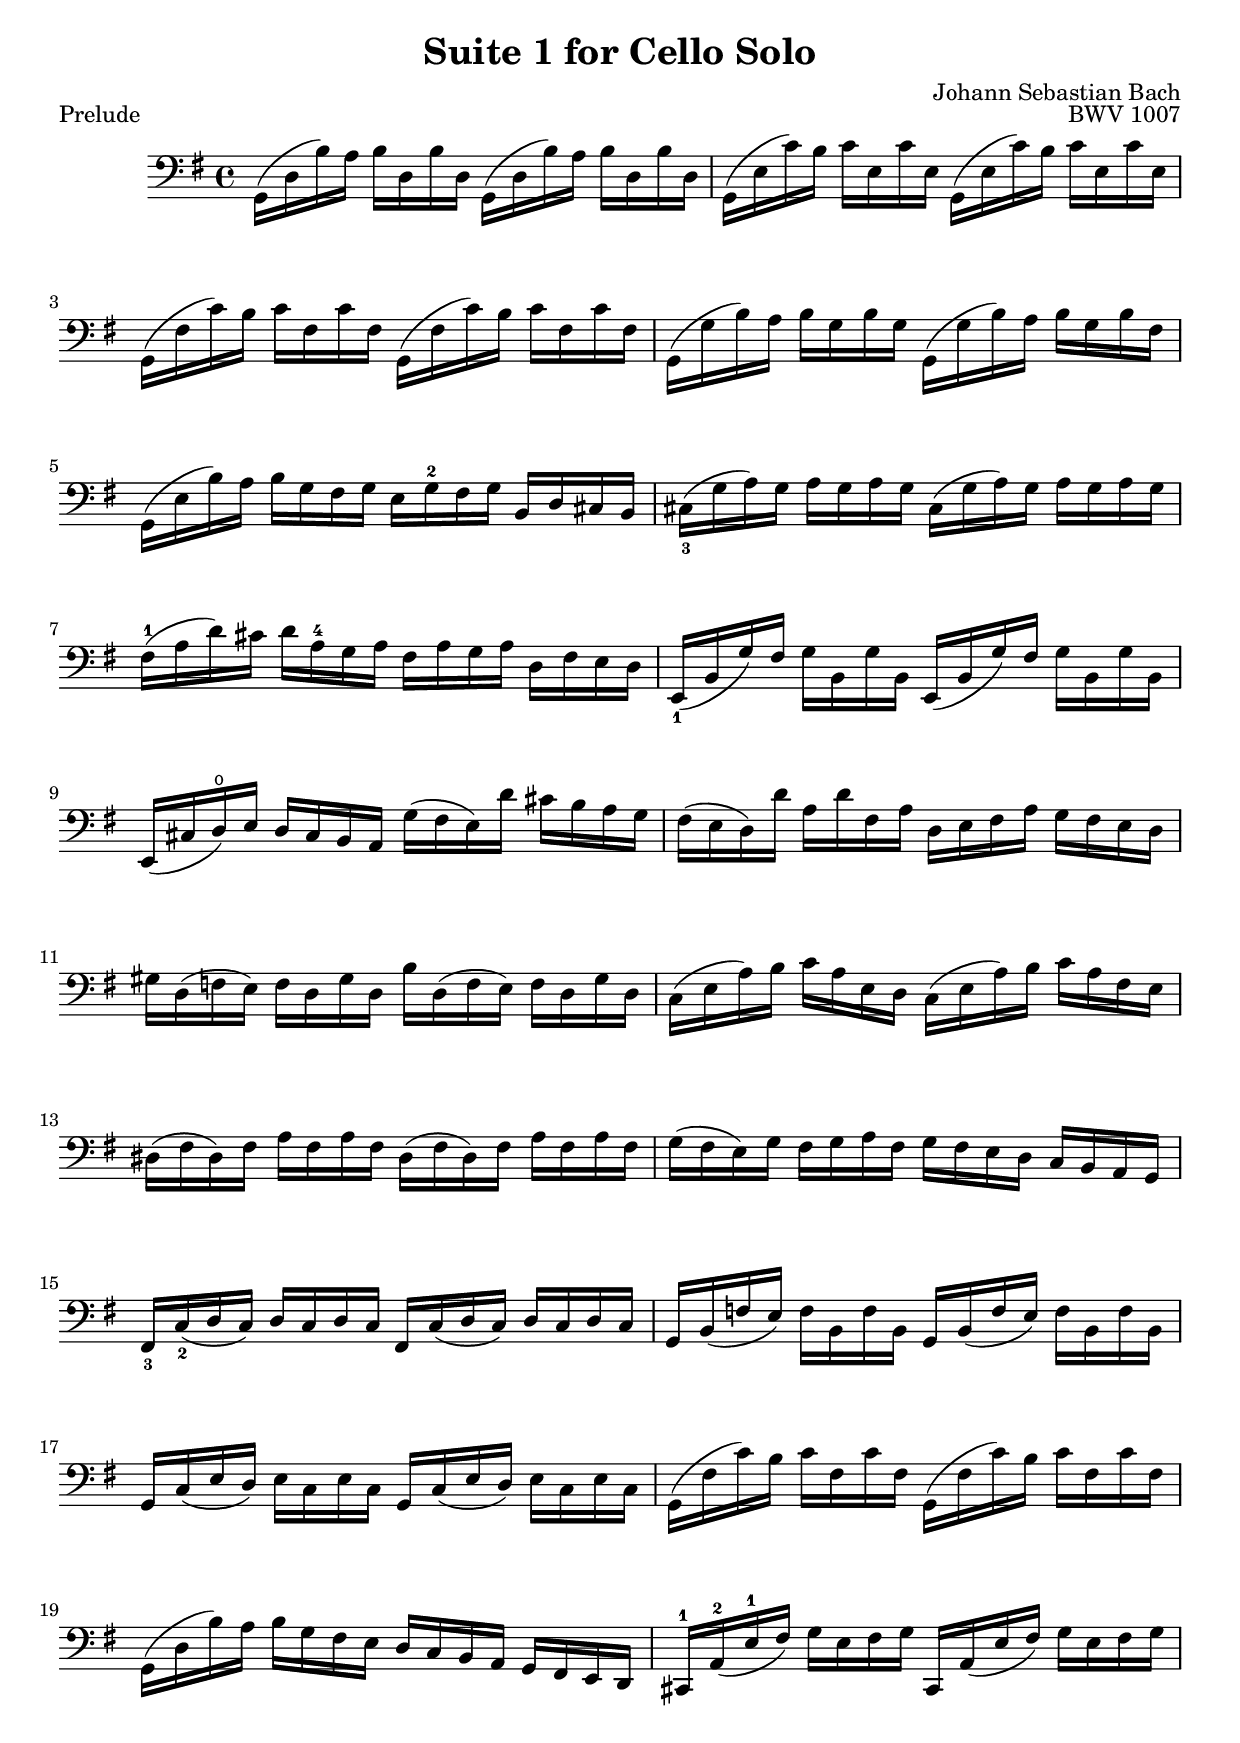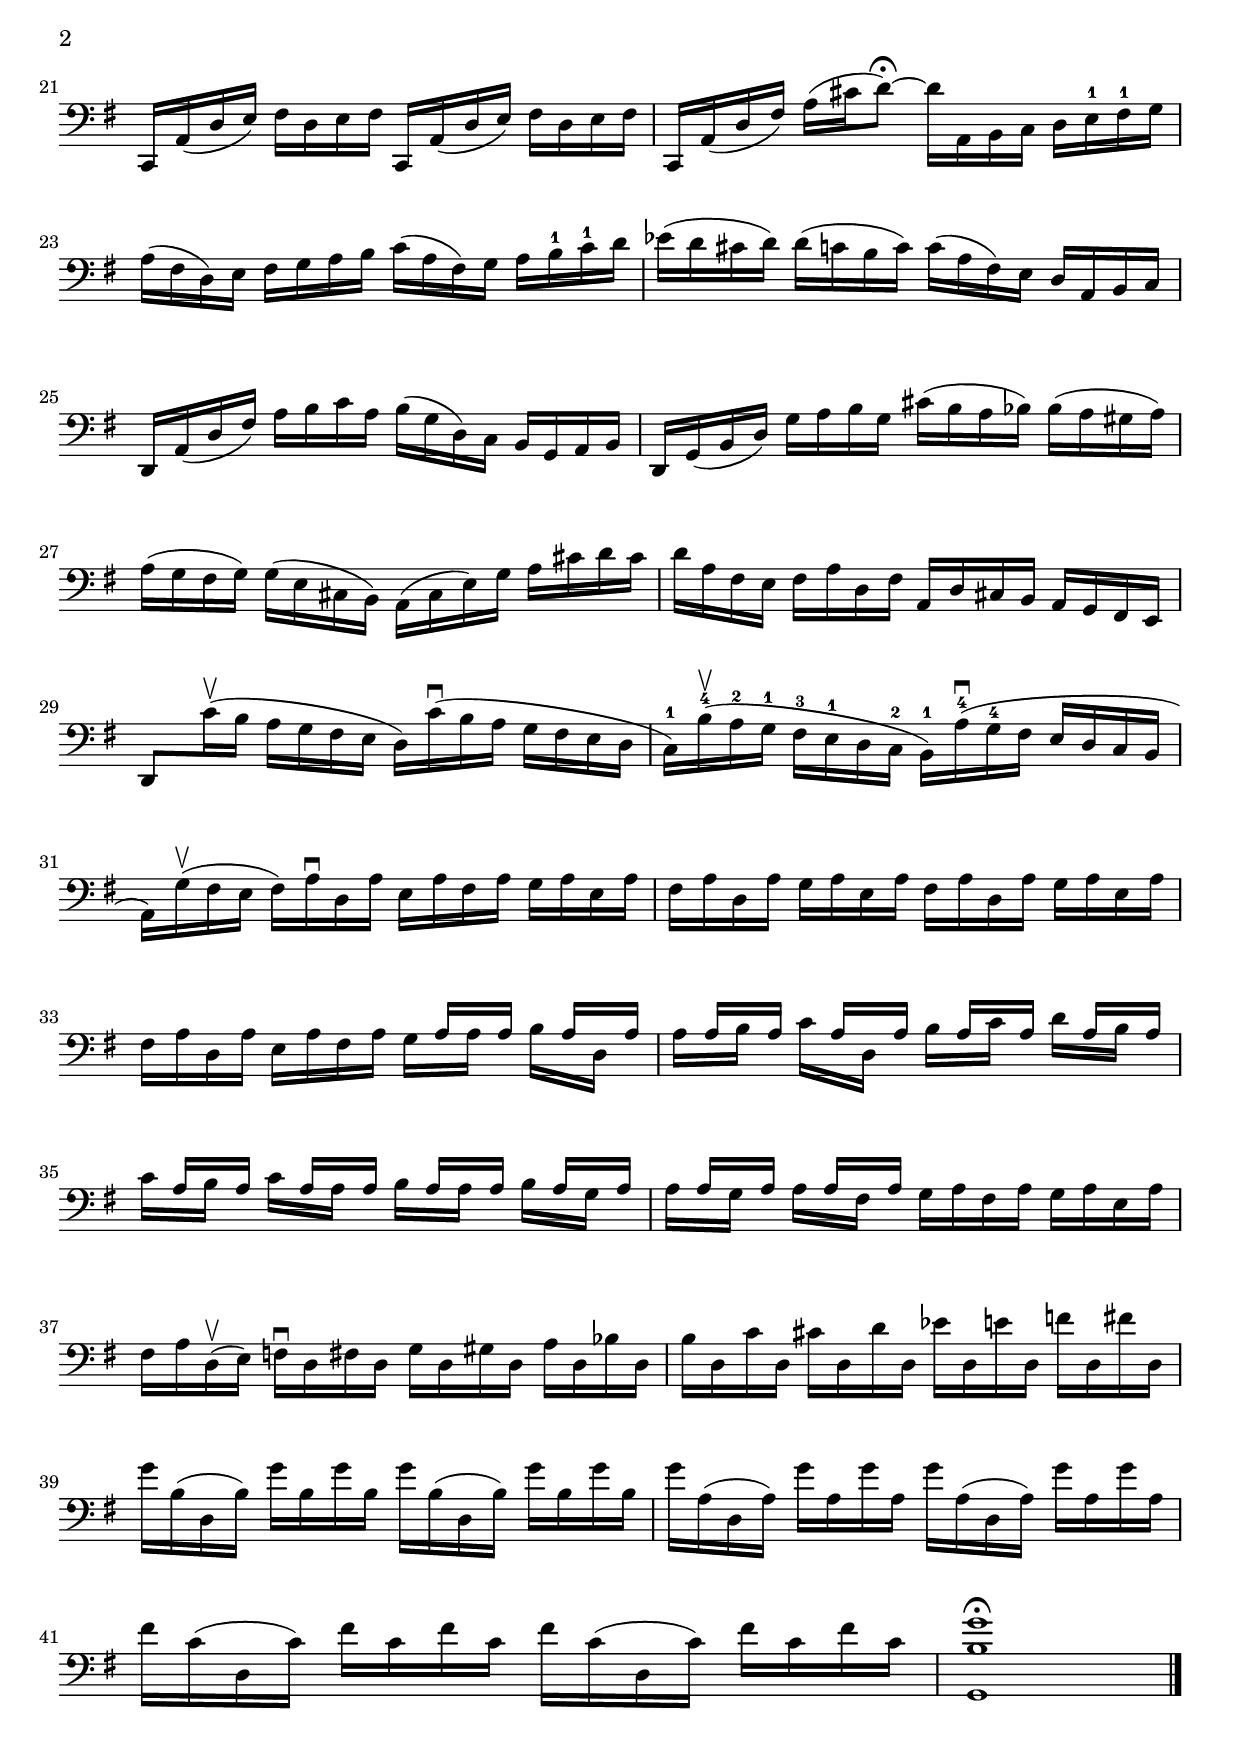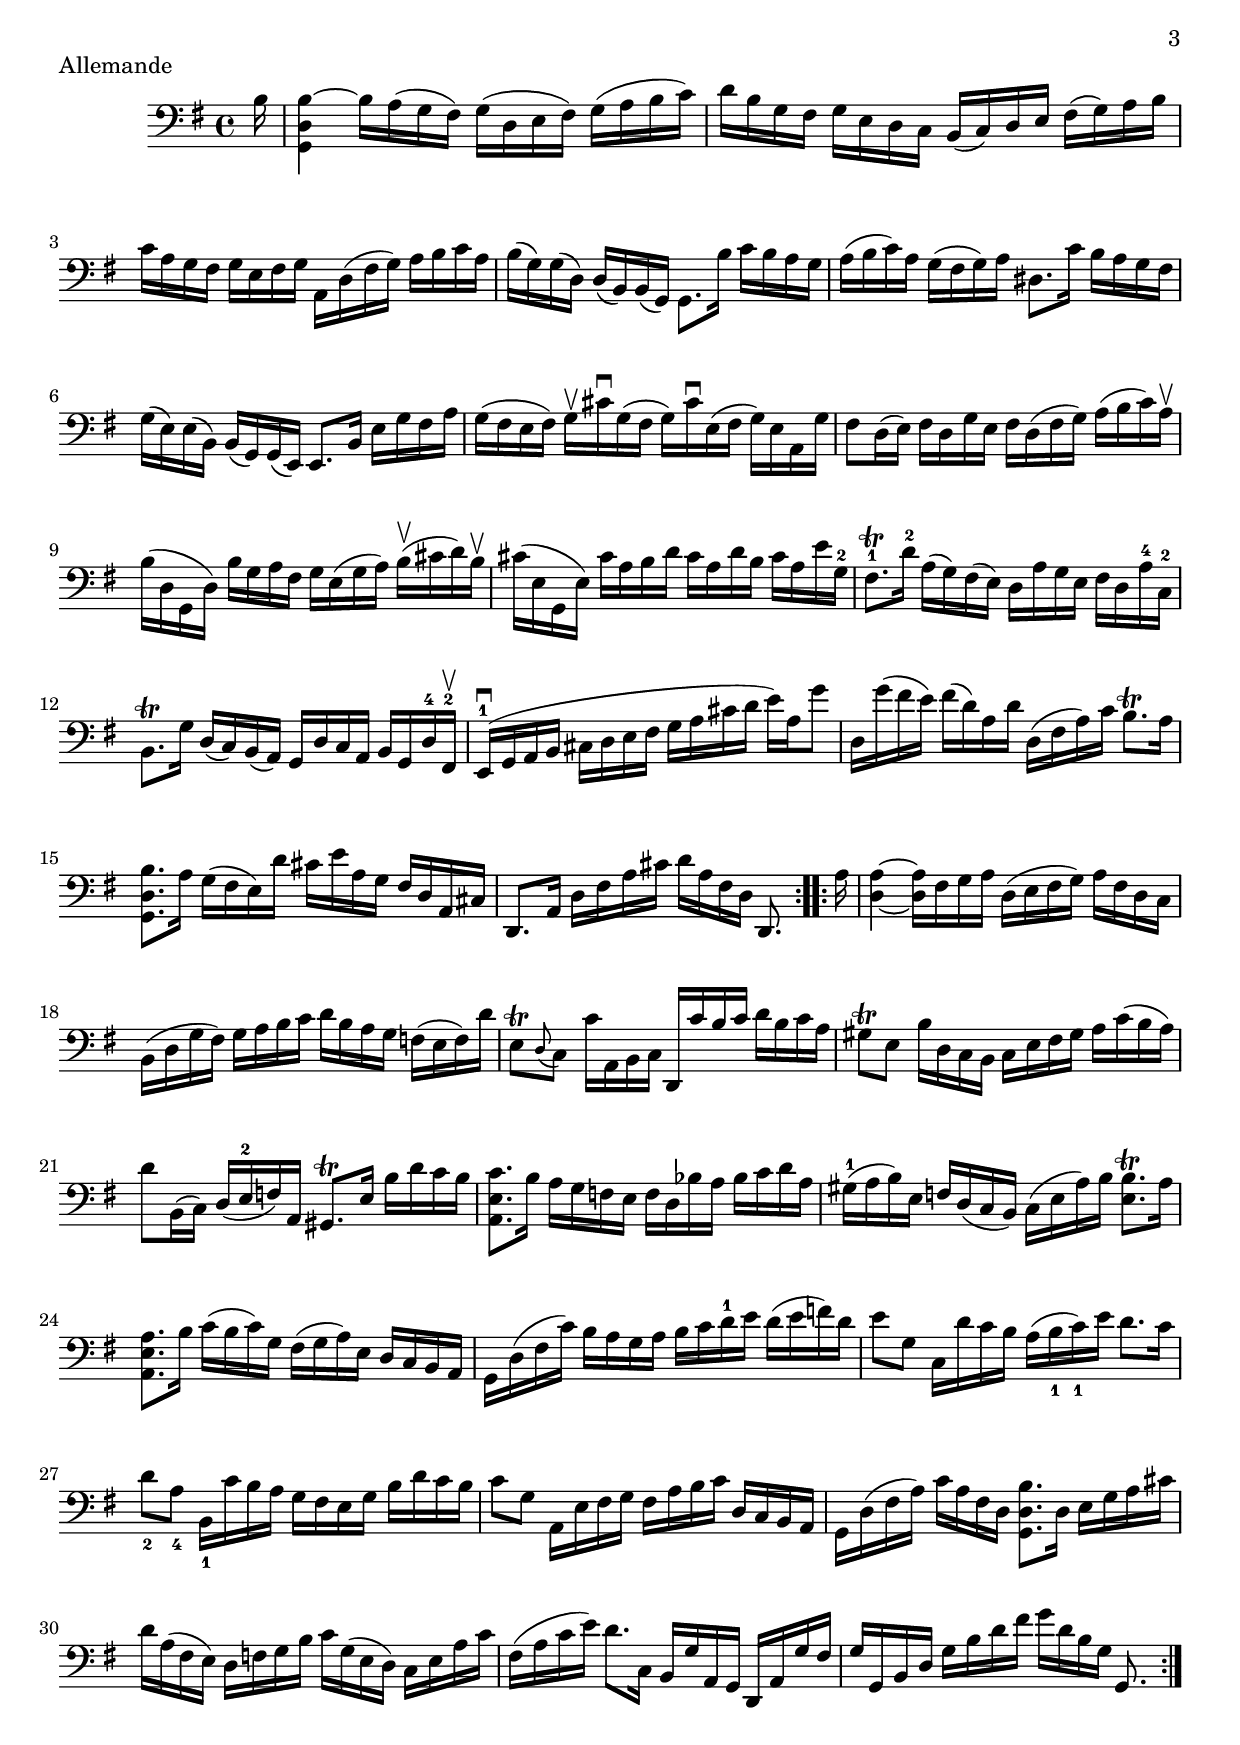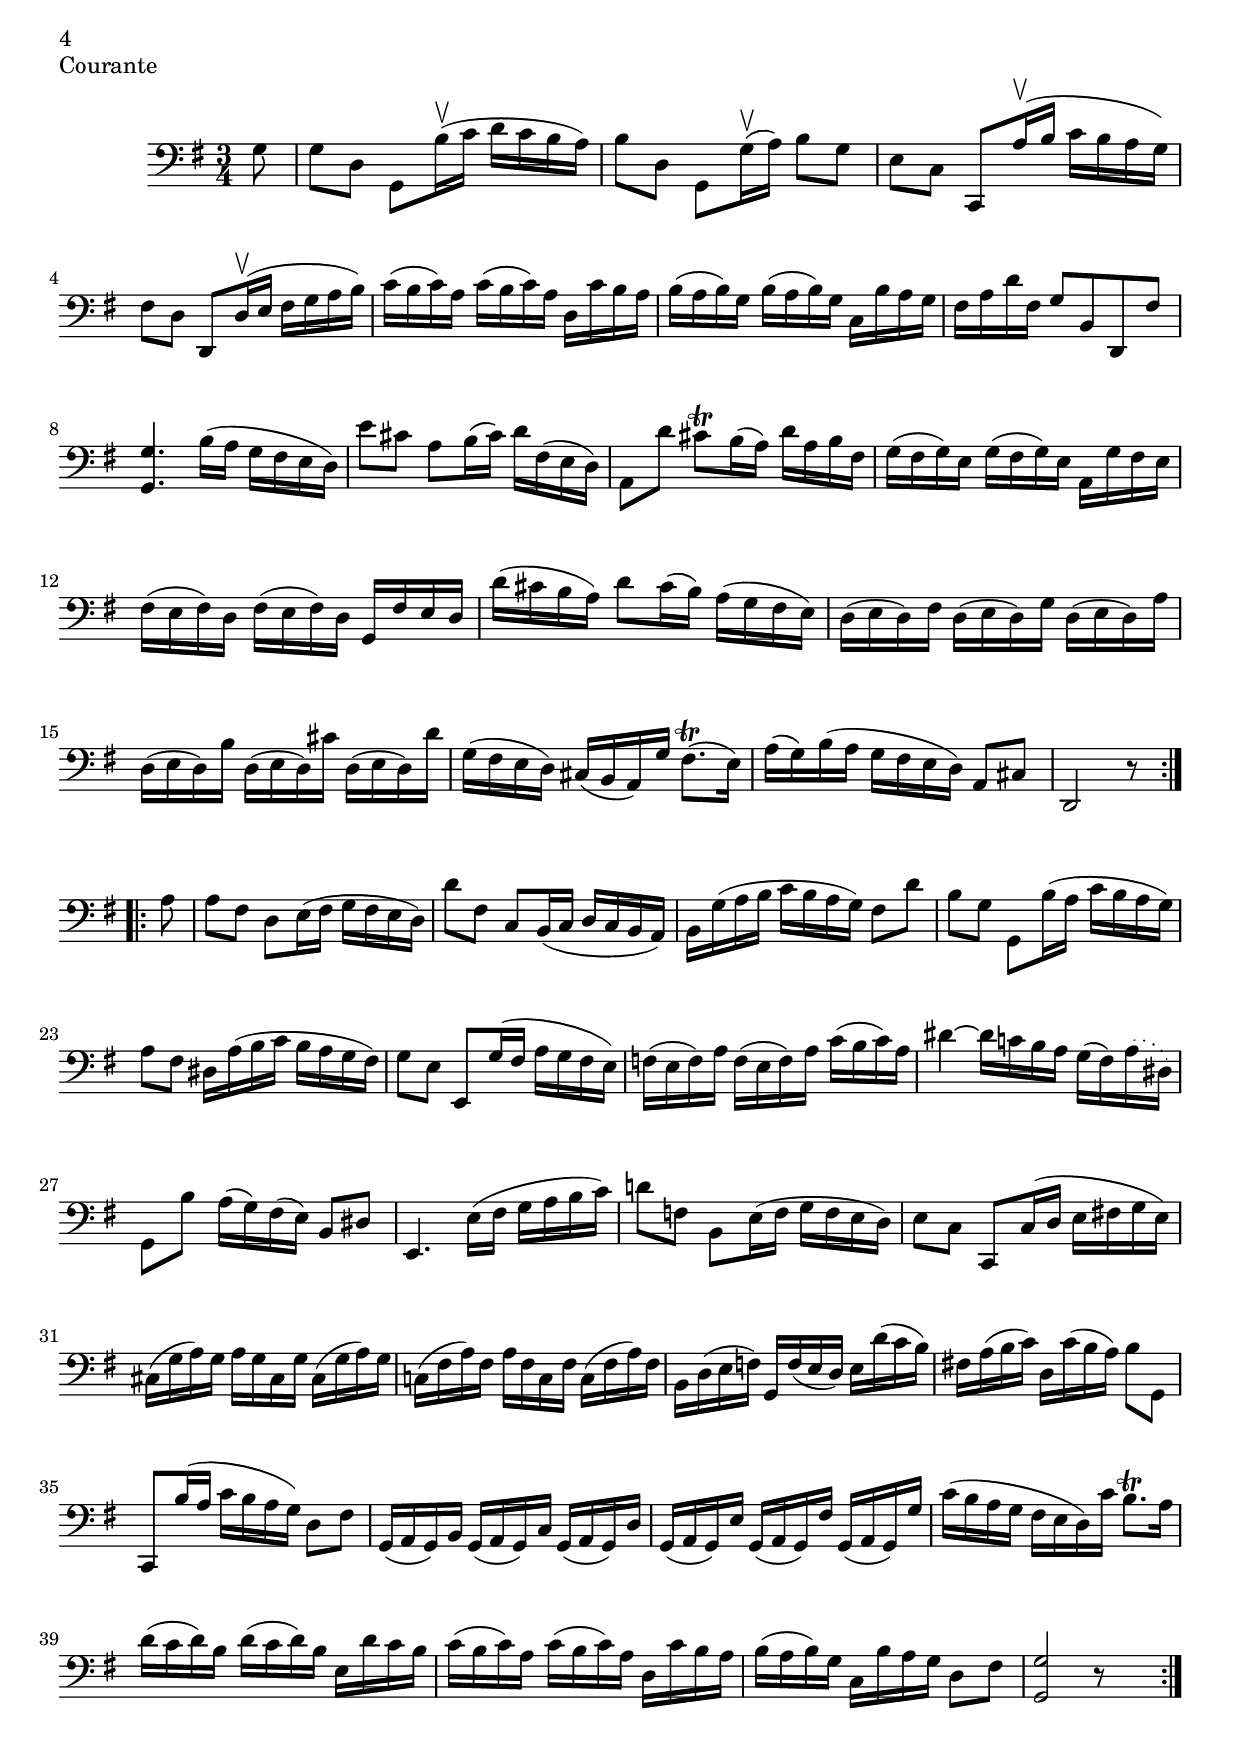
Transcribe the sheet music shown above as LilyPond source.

\version "2.18.2"

\header {
  title = "Suite 1 for Cello Solo"
  %% instrument = "Cello"
  composer = "Johann Sebastian Bach"
  opus = "BWV 1007"
}

\version "2.18.2"

\version "2.18.2"

fngrBelow =  \set fingeringOrientations = #'(down)


prelude = \context Staff \relative c {

  \time 4/4
  \key g \major
  \set Staff.midiInstrument = "cello"

  g16( d' b') a b d, b' d, g,( d' b') a b d, b' d, |
  g,(e' c') b c e, c' e, g,(e' c') b c e, c' e, |
  g,( fis' c') b c fis, c' fis, g,( fis' c') b c fis, c' fis, |
  g,( g' b) a b g b g g,( g' b) a b g b fis |
  \barNumberCheck #5
  g,( e' b') a b g fis g e g-2 fis g b, d cis b |
  \fngrBelow <cis-3>( g' a) g a g a g cis,( g' a) g a g a g |
  fis-1( a d) cis d a-4 g a fis a g a d, fis e d |
  \fngrBelow <e,-1>( b' g') fis g b, g' b, e,( b' g') fis g b, g' b, |
  e,( cis' d^\open) e d cis b a g'( fis e) d' cis b a g |
  \barNumberCheck #10
  fis( e d) d' a d fis, a d, e fis a g fis e d |
  gis d( f e) f d gis d b' d,( f e) f d gis d |
  c( e a) b c a e d c( e a) b c a fis e |
  dis( fis dis) fis a fis a fis dis( fis dis) fis a fis a fis |
  g( fis e) g fis g a fis g fis e d c b a g |
  \barNumberCheck #15
  \fngrBelow <fis-3> \fngrBelow <c'-2>( d c) d c d c fis, c'( d c) d c d c |
  g b( f' e) f b, f' b, g b( f' e) f b, f' b, |
  g c( e d) e c e c g c( e d) e c e c |
  g( fis' c') b c fis, c' fis, g,( fis' c') b c fis, c' fis, |
  g,( d' b') a b g fis e d c b a g fis e d |
  \barNumberCheck #20
  cis-1 a'-2( e'-1 fis) g e fis g cis,, a'( e' fis) g e fis g |
  c,, a'( d e) fis d e fis c, a'( d e) fis d e fis |
  c, a'( d fis) a( cis d8~\fermata) d16 a, b c d e-1 fis-1 g |
  a( fis d) e fis g a b c( a fis) g a b-1 c-1 d |
  ees( d cis d) d( c b c) c( a fis) e d a b c |
  \barNumberCheck #25
  d, a'( d fis) a b c a b( g d) c b g a b |
  d, g( b d) g a b g cis( b a bes) bes( a gis a) |
  a( g fis g) g( e cis b) a( cis e) g a cis d cis |
  d a fis e fis a d, fis a, d cis b a g fis e |
  \override Beam.auto-knee-gap = #3
  d8 c''16\upbow( b a g fis e d) c'\downbow( b a g fis e d |
  \barNumberCheck #30
  \override Beam.auto-knee-gap = #5.5 % TODO: can we reset this without specifying gap?
  c-1) b'\upbow-4( a-2 g-1 fis-3 e-1 d c-2 b-1) a'\downbow-4( g-4 fis e d c b |
  a) g'\upbow( fis e fis) a\downbow d, a' e a fis a g a e a |
  fis a d, a' g a e a fis a d, a' g a e a |
  fis a d, a' e a fis a <<{s a[ s a] s a[ s a]}
                          \\ {g[ s a] s b[ s d,] s}>> |
  <<{s a'[ s a] s a[ s a] s a[ s a] s a[ s a]}
    \\ {a[ s b] s c[ s d,] s b'[ s c] s d[ s b] s}>> |
  \barNumberCheck #35
  <<{s a[ s a] s a[ s a] s a[ s a] s a[ s a]}
    \\ {c[ s b] s c[ s a] s b[ s a] s b[ s g] s}>> |
  <<{s a[ s a] s a[ s a]} \\ {a[ s g] s a[ s fis] s}>> g a fis a g a e a |
  fis a d,\upbow( e) f\downbow d fis d g d gis d a' d, bes' d, |
  b' d, c' d, cis' d, d' d, ees' d, e' d, f' d, fis' d, |
  g' b,( d, b') g' b, g' b, g' b,( d, b') g' b, g' b, |
  \barNumberCheck #40
  g' a,( d, a') g' a, g' a, g' a,( d, a') g' a, g' a, |
  fis' c( d, c') fis c fis c fis c( d, c') fis c fis c |
  <g, b' g'>1\fermata | \bar "|."
}

\version "2.18.2"

\version "2.18.2"

fngrBelow =  \set fingeringOrientations = #'(down)


allemande = \context Staff \relative c {

  \time 4/4
  \key g \major
  \set Staff.midiInstrument = "cello"

  \partial 16 b'16 |
  <b d, g,>4~ b16 a( g fis) g( d e fis) g( a b c) | % 1
  d b g fis g e d c b( c) d e fis( g) a b | % fix the direction of the notes
  c a g fis g e fis g a, d( fis g) a b c a | % 3
  b( g) g( d) d( b) b( g) g8. b'16 c b a g | % fix directions and add fingerings
  a( b c) a g( fis g) a dis,8. c'16 b a g fis | % 5
  g( e) e( b) b( g) g( e) e8. b'16 e g fis a | % 6
  g( fis e fis) g\upbow cis\downbow g( fis g) cis\downbow e,( fis g) e a, g' | % 7
  fis8 d16( e) fis d g e fis d( fis g) a( b c) a\upbow | % 8
  b( d, g, d') b' g a fis g e( g a) b\upbow( cis d) b\upbow | % 9
  cis( e, g, e') cis' a b d cis a d b cis a e' g,-2 | % 10
  fis8.-1\trill d'16-2 a( g) fis( e) d a' g e fis d a'-4 c,-2 | % 11
  b8.\trill g'16 d( c) b( a) g d' c a b g d'-4 fis,-2\upbow | % 12
  e-1\downbow( g a b cis d e fis g a cis d e) a, g'8 | % 13
  d,16 g'( fis e) fis( d) a d d,( fis a) c b8.\trill a16 | % 14
  <g, d' b'>8. a'16 g( fis e) d' cis e a, g fis d a cis | % 15
  d,8. a'16 d fis a cis d a fis d d,8. \bar ":..:" a''16 | % 16
  <d, a'>4~ <d a'>16 fis g a d,( e fis g) a fis d c | % 17
  b( d g fis) g a b c d b a g f( e f) d' | % 18
  e,8\trill \appoggiatura d8 c c'16 a,b c d, c'' b c d b c a | % 19
  gis8\trill e b'16 d, c b c e fis gis a c( b a) | % 20
  d8 b,16( c) d( e-2 f) a, gis8.\trill e'16 b'd c b | % 21
  <a, e' c'>8. b'16 a g f e f d bes' a bes c d a | % 22
  gis-1( a b) e, f d( c b) c( e a) b <e, b'>8.\trill a16 | % 23
  <a, e' a>8. b'16 c( b c) g fis( g a) e d c b a | % 24
  g d'( fis c') b a g a b c d-1 e d( e f) d | % 25
  e8 g, c,16 d' c b a( \fngrBelow <b-1> \fngrBelow <c-1>) e d8. c16 | % 26
  \fngrBelow <d-2>8 \fngrBelow <a-4> \fngrBelow <b,-1>16 c'b a g fis e g b d c b | % 27
  c8 g a,16 e' fis g fis a b c d, c b a | % 28
  g d'( fis a) c a fis d <g, d' b'>8. d'16 e g a cis | % 29
  d a( fis e) d f g b c g( e d) c e a c | % 30
  fis,( a c e) d8. c,16 b g' a, g d a' g' fis | % 31
  g g, b d g b d fis g d b g g,8. s16 \bar ":|."
}

\version "2.14.2"

courante = \context Staff \relative c' {

  \time 3/4
  \key g \major
  \set Staff.midiInstrument = "cello"

  \repeat volta 2 {
    \partial 8 g8 |
    g d g, b'16\upbow( c d c b a) | % 1
    b8 d, g, g'16\upbow( a) b8 g | % 2
    e c c, a''16\upbow( b c b a g) | % 3
    fis8 d d, d'16\upbow( e fis g a b) | % 4
    c( b c) a c( b c) a d, c' b a | % 5
    b(a b) g b( a b) g c, b' a g | % 6
    fis a d fis, g8  b, d, fis' | % 7
    <g g,>4. b16(a g fis e d) | % 8
    e'8 cis a b16(cis) d fis,(e d) | % 9
    a8 d' cis\trill  b16( a) d a b fis | % 10
    g(fis g) e g(fis g) e a, g' fis e | % 11
    fis(e fis) d fis(e fis) d g, fis' e d | % 12
    d'( cis b a) d8 cis16(b) a( g fis e) | % 13
    d(e d) fis d(e d) g d(e d) a' | % 14
    d,(e d) b' d,(e d) cis' d,(e d) d' | % 15
    g,( fis e d) cis( b a) g' fis8.\trill( e16) | % 16
    a( g) b( a g fis e d) a8 cis | % 17
    d,2 r8
  }
  \repeat volta 2 {
    a''8 | % 18
    a fis d e16(fis g fis e d) | % 19
    d'8 fis, c b16(c d c b a) | % 20
    b g'( a b c b a g) fis8 d' | % 21
    b g g, b'16( a c b a g) | % 22
    a8 fis dis16 a' (b c b a g fis) | % 23
    g8 e e, g'16(fis a g fis e) | % 24
    f(e f) a f(e f) a c( b c) a | % 25
    dis4~ dis16 c! b a g(fis) \once \slurDotted a( dis,!) | % 26
    g,8 b' a16( g) fis( e) b8 dis | % 27
    e,4. e'16( fis g a b c) | % 28
    d!8 f, b, e16(f g f e d) | % 29
    e8 c c, c'16(d e fis! g e) | % 30
    cis( g' a) g a g cis, g' cis,( g' a) g | % 31
    c,!( fis a) fis a fis c fis c( fis a) fis | % 32
    b, d( e f) g, f'(e d) e d'( c b) | % 33
    fis! a( b c) d, c'(b a) b8 g, | % 34
    c, b''16(a c b a g) d8 fis | % 35
    g,16(a g) b g(a g) c g(a g) d' | % 36
    g,(a g) e' g,(a g) fis' g,(a g) g' | % 37
    c( b a g fis e d) c' b8.\trill a16 | % 38
    d(c d) b d(c d) b e, d' c b | % 39
    c(b c) a c(b c) a d, c' b a | % 40
    b( a b) g c, b' a g d8 fis | % 41
    <g g,>2 r8 s \bar ":|." | % 42
  }
}


\book {
  \score {
    {
      \clef "bass"
      <<
        \new Voice { % inject break line every 2 bars ...
          \repeat unfold 21 {
            s1 \noBreak s1 \break
          }
        }
        \new Voice { % and break page in specific place.
          s1 * 20 \pageBreak
          s1 * 22 \pageBreak
        }
        \new Voice {\prelude}
      >>
    }
    \header {
      piece = "Prelude"
    }
    \layout {}
    %% uncomment the following line to generate midi.
    %% \midi {}
  }

  \score {
    {
      \clef "bass"
      <<
        \new Voice { % breaks
          s16 \noBreak s1 \noBreak s1 \break
          \repeat unfold 10 {
            s1 \noBreak s1 \noBreak s1 \break
          }
          \pageBreak
        }
        \new Voice {\allemande}
      >>
    }
    \header {
      piece = "Allemande"
      opus = ##f
    }
    \layout {}
    %% uncomment the following line to generate midi.
    %% \midi {}
  }

  \score {
    {
      \clef "bass"
      <<
        \new Voice {
          s8 \repeat unfold 3 s2. \break
          \repeat unfold 2 { s2. s s s \break }
          s s s \break
          s s s s2 s8 \break
          s8 s2. s s s \break
          \repeat unfold 5 { s \noBreak s \noBreak s \noBreak s \break }
          \pageBreak
        }
        \new Voice { \courante }
       >>
    }
    \header {
      piece = "Courante"
      opus = ##f
    }
    \layout {}
    %% uncomment the following line to generate midi.
    %% \midi {}
  }
}
